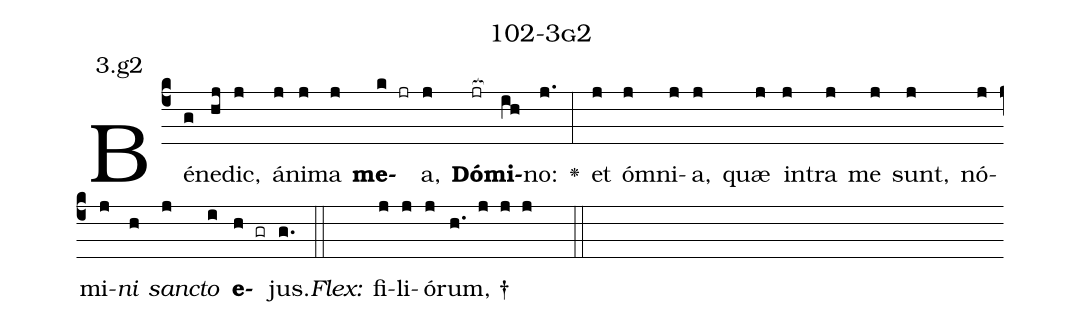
name: 102-3g2;
annotation: 3.g2;
%%
(c4)Bé(g)ne(hj)dic,(j) á(j)ni(j)ma(j) <b>me</b>(k jr)a,(j) <b>Dó</b>(jr[ocb:1{])<b>mi</b>(ih[ocb:0}])no:(j.) <v>\greheightstar</v>(:) et(j) óm(j)ni(j)a,(j) quæ(j) in(j)tra(j) me(j) sunt,(j) nó(j)mi(j)<i>ni</i>(h) <i>sanc</i>(j)<i>to</i>(i) <b>e</b>(h gr)jus.(g.) (::)
<i>Flex:</i>()  fi(j)li(j)ó(j)rum, †(h. j j j  ::)

%E(j) u(h) o(j) u(i) a(h) e.(g.) (::)
